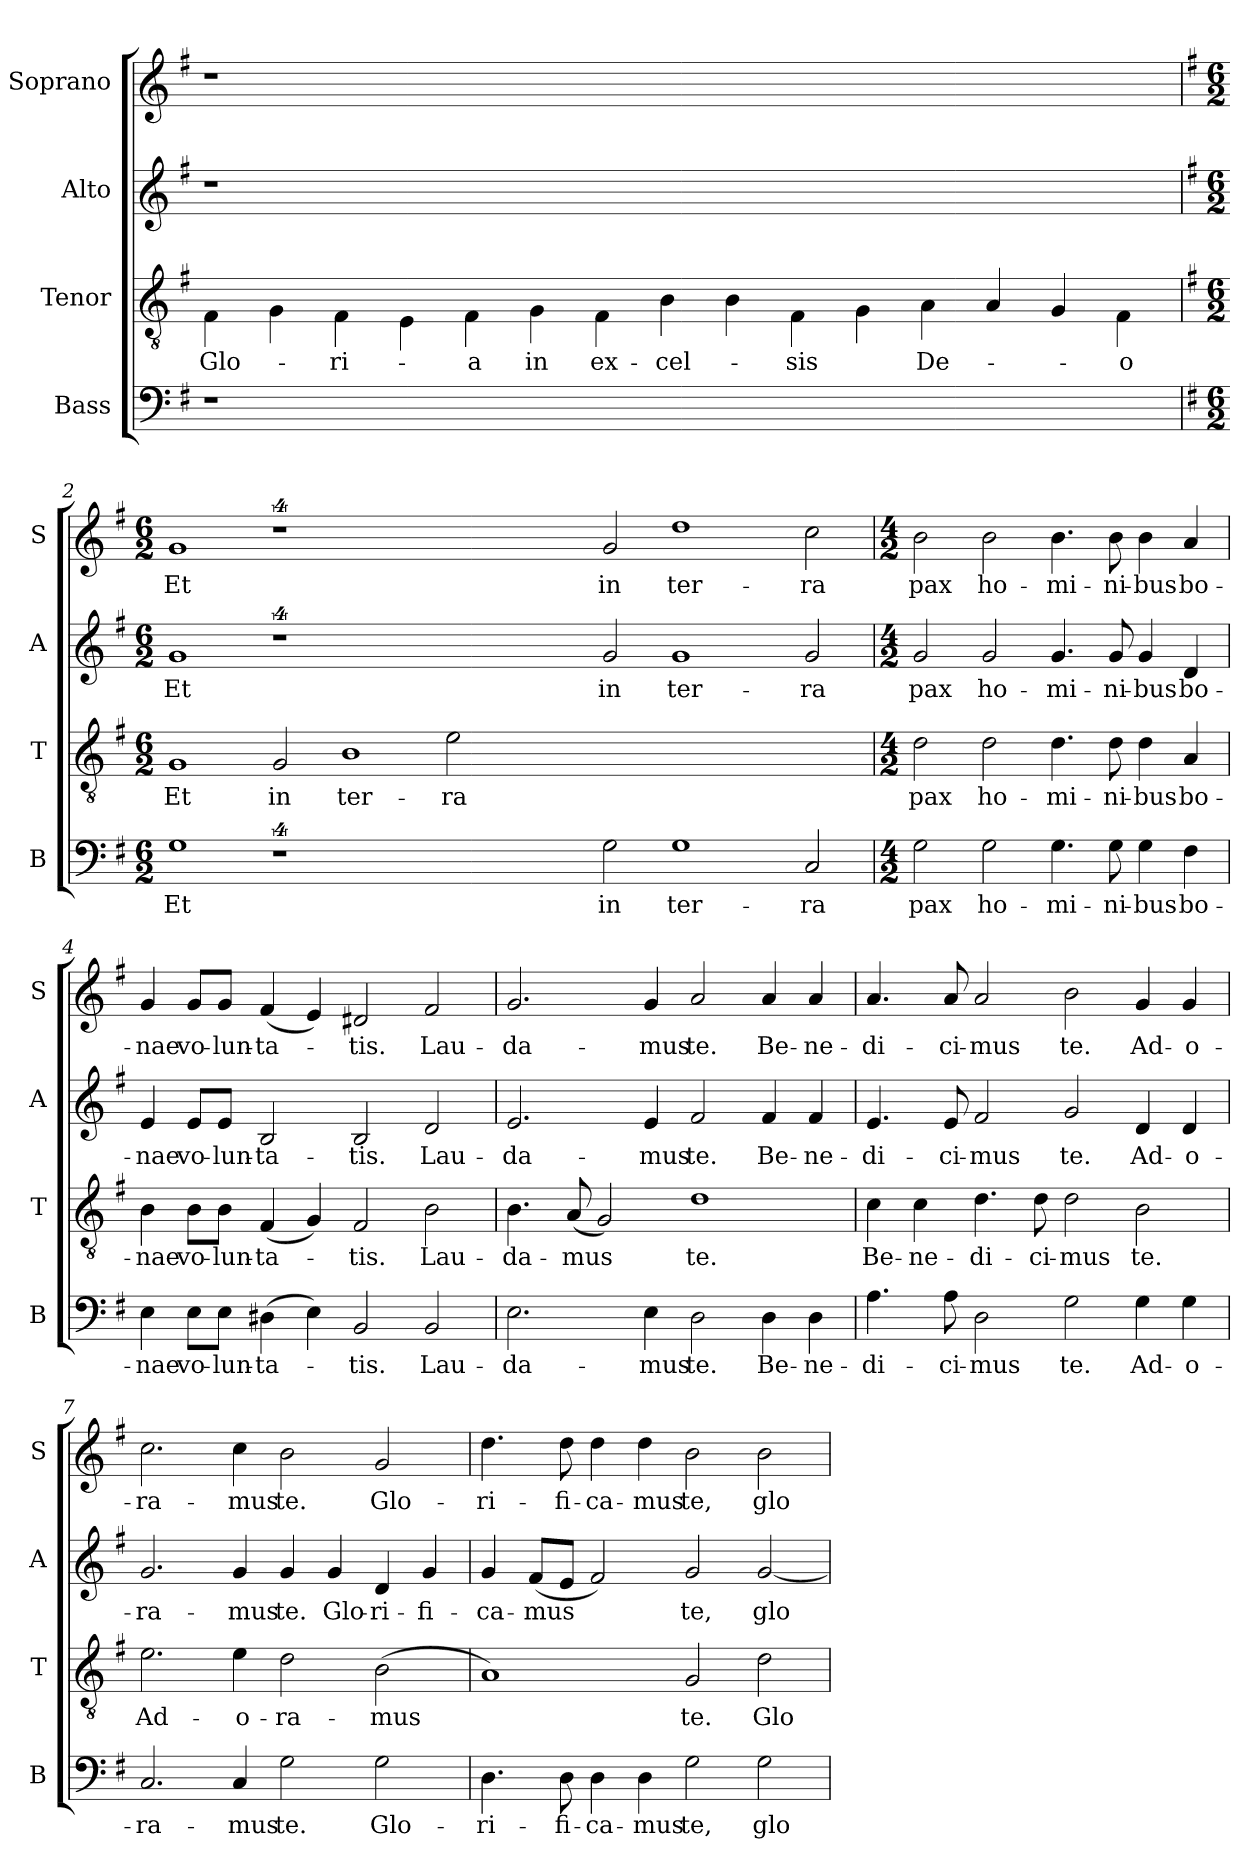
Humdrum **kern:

**kern	**text	**kern	**text	**kern	**text	**kern	**text
*part4	*part4	*part3	*part3	*part2	*part2	*part1	*part1
*staff4	*staff4	*staff3	*staff3	*staff2	*staff2	*staff1	*staff1
*I"Bass	*	*I"Tenor	*	*I"Alto	*	*I"Soprano	*
*I'B	*	*I'T	*	*I'A	*	*I'S	*
*clefF4	*	*clefGv2	*	*clefG2	*	*clefG2	*
*k[f#]	*	*k[f#]	*	*k[f#]	*	*k[f#]	*
*G:	*	*G:	*	*G:	*	*G:	*
=	=	=	=	=	=	=	=
!	!	!LO:N:head=solid	!	!	!	!	!
1r	.	4F#\	Glo-	1r	.	1r	.
!	!	!LO:N:head=solid	!	!	!	!	!
.	.	4G\	.	.	.	.	.
!	!	!LO:N:head=solid	!	!	!	!	!
.	.	4F#\	-ri-	.	.	.	.
!	!	!LO:N:head=solid	!	!	!	!	!
.	.	4E\	.	.	.	.	.
!	!	!LO:N:head=solid	!	!	!	!	!
0ryy	.	4F#\	-a	0ryy	.	0ryy	.
!	!	!LO:N:head=solid	!	!	!	!	!
.	.	4G\	in	.	.	.	.
!	!	!LO:N:head=solid	!	!	!	!	!
.	.	4F#\	ex-	.	.	.	.
!	!	!LO:N:head=solid	!	!	!	!	!
.	.	4B\	-cel-	.	.	.	.
!	!	!LO:N:head=solid	!	!	!	!	!
.	.	4B\	.	.	.	.	.
!	!	!LO:N:head=solid	!	!	!	!	!
.	.	4F#\	-sis	.	.	.	.
!	!	!LO:N:head=solid	!	!	!	!	!
.	.	4G\	.	.	.	.	.
!	!	!LO:N:head=solid	!	!	!	!	!
.	.	4A\	De-	.	.	.	.
!	!	!LO:N:head=solid	!	!	!	!	!
2.ryy	.	4A/	.	2.ryy	.	2.ryy	.
!	!	!LO:N:head=solid	!	!	!	!	!
.	.	4G/	.	.	.	.	.
!	!	!LO:N:head=solid	!	!	!	!	!
.	.	4F#\	-o	.	.	.	.
=2	=2	=2	=2	=2	=2	=2	=2
*k[f#]	*	*k[f#]	*	*k[f#]	*	*k[f#]	*
*G:	*	*G:	*	*G:	*	*G:	*
*M6/2	*	*M6/2	*	*M6/2	*	*M6/2	*
*	*	*	*	*	*	*MM152	*
1G	Et	1G	Et	1g	Et	1g	Et
4%11r	.	2G/	in	4%11r	.	4%11r	.
.	.	1B	ter-	.	.	.	.
.	.	2e\	-ra	.	.	.	.
.	.	0ryy	.	.	.	.	.
2G\	in	.	.	2g/	in	2g/	in
1G	ter-	.	.	1g	ter-	1dd	ter-
.	.	2.ryy	.	.	.	.	.
2C/	-ra	.	.	2g/	-ra	2cc\	-ra
=3	=3	=3	=3	=3	=3	=3	=3
*M4/2	*	*M4/2	*	*M4/2	*	*M4/2	*
2G\	pax	2d\	pax	2g/	pax	2b\	pax
2G\	ho-	2d\	ho-	2g/	ho-	2b\	ho-
4.G\	-mi-	4.d\	-mi-	4.g/	-mi-	4.b\	-mi-
8G\	-ni-	8d\	-ni-	8g/	-ni-	8b\	-ni-
4G\	-bus	4d\	-bus	4g/	-bus	4b\	-bus
4F#\	bo-	4A/	bo-	4d/	bo-	4a/	bo-
!!LO:LB:g=z
=4	=4	=4	=4	=4	=4	=4	=4
4E\	-nae	4B\	-nae	4e/	-nae	4g/	-nae
8E\L	vo-	8B\L	vo-	8e/L	vo-	8g/L	vo-
8E\J	-lun-	8B\J	-lun-	8e/J	-lun-	8g/J	-lun-
(4D#X\	-ta-	(4F#/	-ta-	2B/	-ta-	(4f#/	-ta-
4E\)	.	4G/)	.	.	.	4e/)	.
2BB/	-tis.	2F#/	-tis.	2B/	-tis.	2d#X/	-tis.
2BB/	Lau-	2B\	Lau-	2d/	Lau-	2f#/	Lau-
=5	=5	=5	=5	=5	=5	=5	=5
2.E\	-da-	4.B\	-da-	2.e/	-da-	2.g/	-da-
.	.	(8A/	-mus	.	.	.	.
.	.	2G/)	.	.	.	.	.
4E\	-mus	.	.	4e/	-mus	4g/	-mus
2D\	te.	1d	te.	2f#/	te.	2a/	te.
4D\	Be-	.	.	4f#/	Be-	4a/	Be-
4D\	-ne-	.	.	4f#/	-ne-	4a/	-ne-
=6	=6	=6	=6	=6	=6	=6	=6
4.A\	-di-	4c\	Be-	4.e/	-di-	4.a/	-di-
.	.	4c\	-ne-	.	.	.	.
8A\	-ci-	.	.	8e/	-ci-	8a/	-ci-
2D\	-mus	4.d\	-di-	2f#/	-mus	2a/	-mus
.	.	8d\	-ci-	.	.	.	.
2G\	te.	2d\	-mus	2g/	te.	2b\	te.
4G\	Ad-	2B\	te.	4d/	Ad-	4g/	Ad-
4G\	-o-	.	.	4d/	-o-	4g/	-o-
!!LO:LB:g=z
=7	=7	=7	=7	=7	=7	=7	=7
2.C/	-ra-	2.e\	Ad-	2.g/	-ra-	2.cc\	-ra-
4C/	-mus	4e\	-o-	4g/	-mus	4cc\	-mus
2G\	te.	2d\	-ra-	4g/	te.	2b\	te.
.	.	.	.	4g/	Glo-	.	.
2G\	Glo-	(2B\	-mus	4d/	-ri-	2g/	Glo-
.	.	.	.	4g/	-fi-	.	.
=8	=8	=8	=8	=8	=8	=8	=8
4.D\	-ri-	1A)	.	4g/	-ca-	4.dd\	-ri-
.	.	.	.	(8f#/L	-mus	.	.
8D\	-fi-	.	.	8e/J	.	8dd\	-fi-
4D\	-ca-	.	.	2f#/)	.	4dd\	-ca-
4D\	-mus	.	.	.	.	4dd\	-mus
2G\	te,	2G/	te.	2g/	te,	2b\	te,
2G\	glo-	2d\	Glo-	[2g/	glo-	2b\	glo-
=	=	=	=	=	=	=	=
*-	*-	*-	*-	*-	*-	*-	*-
